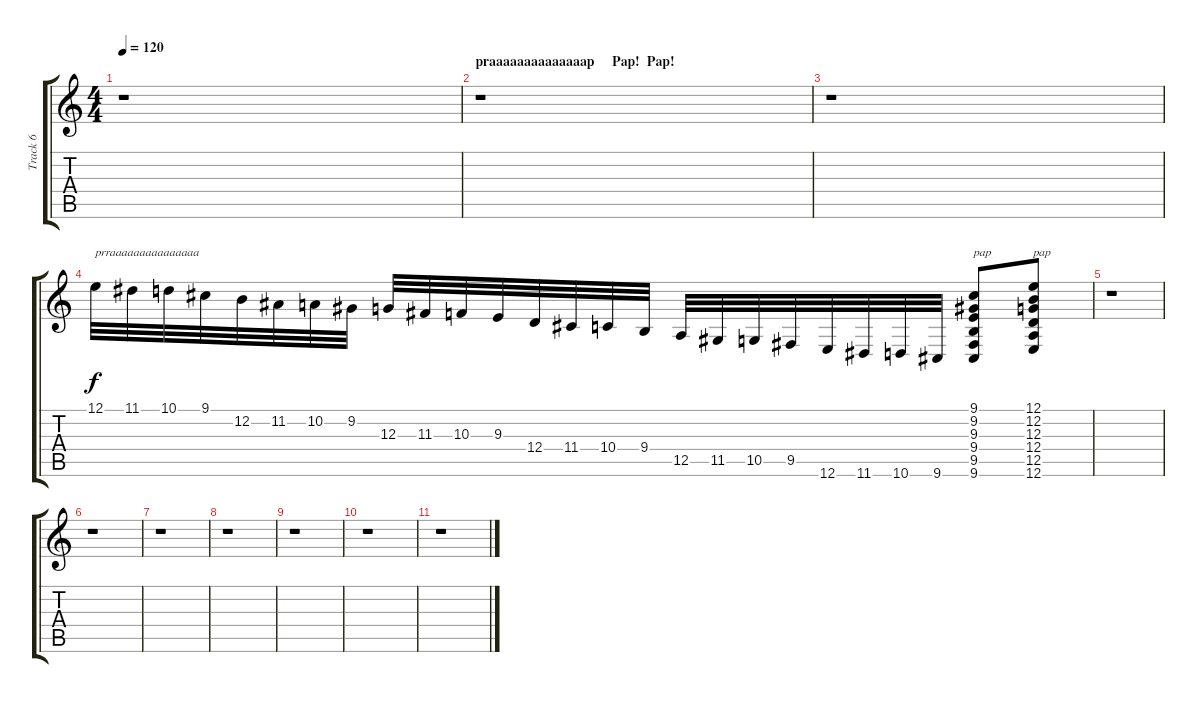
\track ("Track 6" "Track 6") {instrument seashore}
\staff {score tabs}
\tuning (E4 B3 G3 D3 A2 E2) {hide}
\ts (4 4)
\tempo 120
\clef g2
\ks c
r.1{dy f} |
\section ("" "praaaaaaaaaaaaaap     Pap!  Pap!")
r.1 |
r.1 |
12.1.32{txt "prraaaaaaaaaaaaaaa" instrument woodblock} 11.1.32 10.1.32 9.1.32 12.2.32 11.2.32 10.2.32 9.2.32 12.3.32 11.3.32 10.3.32 9.3.32 12.4.32 11.4.32 10.4.32 9.4.32 12.5.32 11.5.32 10.5.32 9.5.32 12.6.32 11.6.32 10.6.32 9.6.32 (9.1 9.2 9.3 9.4 9.5 9.6).8{txt "pap"} (12.1 12.2 12.3 12.4 12.5 12.6).8{txt "pap"} |
r.1 |
r.1 |
r.1 |
r.1 |
r.1 |
r.1 |
r.1
